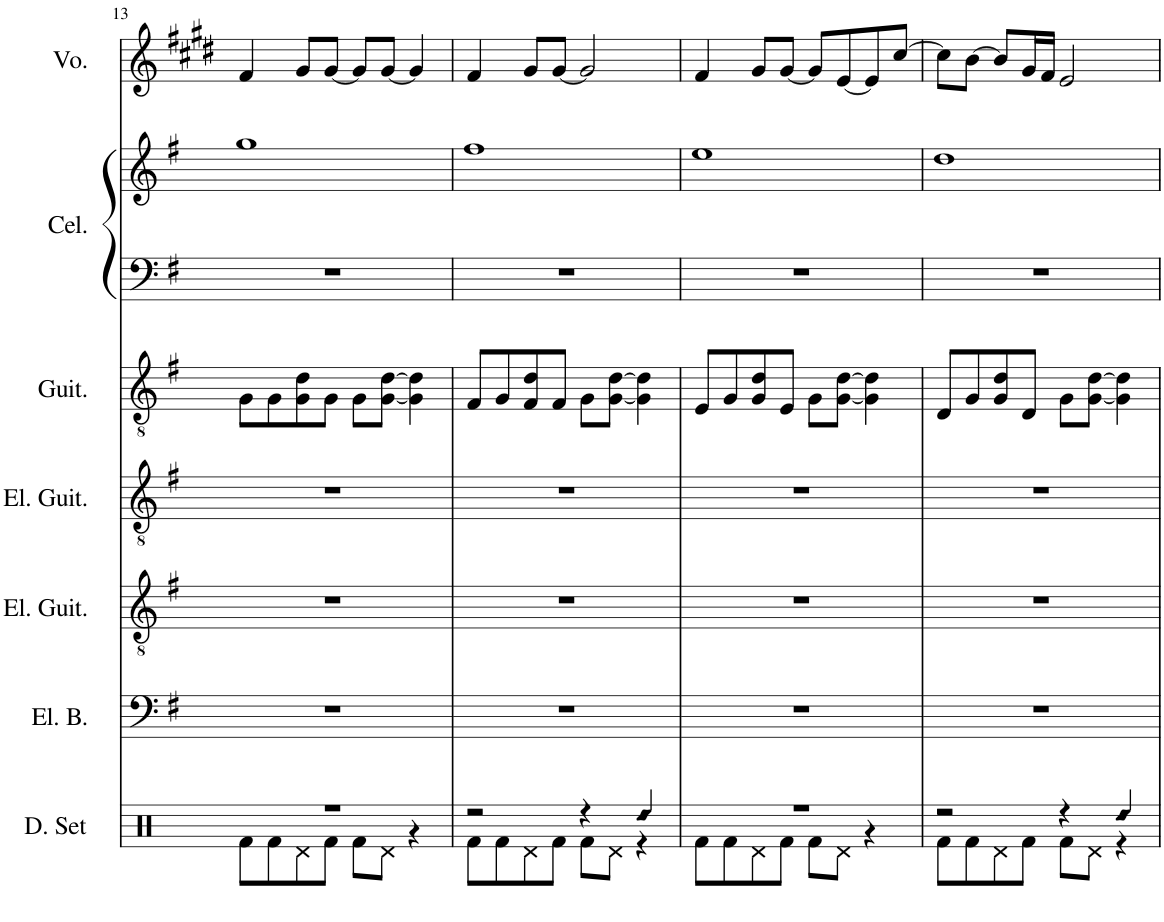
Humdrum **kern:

**kern	**kern	**kern	**kern	**kern	**kern	**kern	**kern
*part7	*part6	*part5	*part4	*part3	*part2	*part2	*part1
*staff8	*staff7	*staff6	*staff5	*staff4	*staff3	*staff2	*staff1
*I"Drumset	*I"Electric Bass	*I"Electric Guitar	*I"Electric Guitar	*I"Acoustic Guitar	*I"Celesta	*	*I"Voice
*I'D. Set	*I'El. B.	*I'El. Guit.	*I'El. Guit.	*I'Guit.	*I'Cel.	*	*I'Vo.
!!LO:PB:g=z
*clefX	*clefF4	*clefGv2	*clefGv2	*clefGv2	*clefF4	*clefG2	*clefG2
*	*Trd7c12	*	*	*	*Trd-7c-12	*Trd-7c-12	*Trd-1c-3
*k[]	*k[f#]	*k[f#]	*k[f#]	*k[f#]	*k[f#]	*k[f#]	*k[f#c#g#d#]
*M4/4	*M4/4	*M4/4	*M4/4	*M4/4	*M4/4	*M4/4	*M4/4
=13	=13	=13	=13	=13	=13	=13	=13
*^	*	*	*	*	*	*	*
1r	8Rf\L	1r	1r	1r	8G\L	1r	1gg	4f#/
.	8Rf\	.	.	.	8G\	.	.	.
.	8Rd\	.	.	.	8G\ 8d\	.	.	8g#/L
.	8Rf\J	.	.	.	8G\J	.	.	[8g#/J
.	8Rf\L	.	.	.	8G\L	.	.	8g#/L]
.	8Rd\J	.	.	.	[8G\ [8d\J	.	.	[8g#/J
.	4r	.	.	.	4G\] 4d\]	.	.	4g#/]
=14	=14	=14	=14	=14	=14	=14	=14	=14
2r	8Rf\L	1r	1r	1r	8F#/L	1r	1ff#	4f#/
.	8Rf\	.	.	.	8G/	.	.	.
.	8Rd\	.	.	.	8F#/ 8d/	.	.	8g#/L
.	8Rf\J	.	.	.	8F#/J	.	.	[8g#/J
4r	8Rf\L	.	.	.	8G\L	.	.	2g#/]
.	8Rd\J	.	.	.	[8G\ [8d\J	.	.	.
!LO:N:head=diamond	!	!	!	!	!	!	!	!
4Rdd/	4r	.	.	.	4G\] 4d\]	.	.	.
=15	=15	=15	=15	=15	=15	=15	=15	=15
1r	8Rf\L	1r	1r	1r	8E/L	1r	1ee	4f#/
.	8Rf\	.	.	.	8G/	.	.	.
.	8Rd\	.	.	.	8G/ 8d/	.	.	8g#/L
.	8Rf\J	.	.	.	8E/J	.	.	[8g#/J
.	8Rf\L	.	.	.	8G\L	.	.	8g#/L]
.	8Rd\J	.	.	.	[8G\ [8d\J	.	.	[8e/
.	4r	.	.	.	4G\] 4d\]	.	.	8e/]
.	.	.	.	.	.	.	.	[8cc#/J
=16	=16	=16	=16	=16	=16	=16	=16	=16
2r	8Rf\L	1r	1r	1r	8D/L	1r	1dd	8cc#\L]
.	8Rf\	.	.	.	8G/	.	.	[8b\J
.	8Rd\	.	.	.	8G/ 8d/	.	.	8b/L]
.	8Rf\J	.	.	.	8D/J	.	.	16g#/L
.	.	.	.	.	.	.	.	16f#/JJ
4r	8Rf\L	.	.	.	8G\L	.	.	2e/
.	8Rd\J	.	.	.	[8G\ [8d\J	.	.	.
!LO:N:head=diamond	!	!	!	!	!	!	!	!
4Rdd/	4r	.	.	.	4G\] 4d\]	.	.	.
*v	*v	*	*	*	*	*	*	*
=	=	=	=	=	=	=	=
*-	*-	*-	*-	*-	*-	*-	*-
